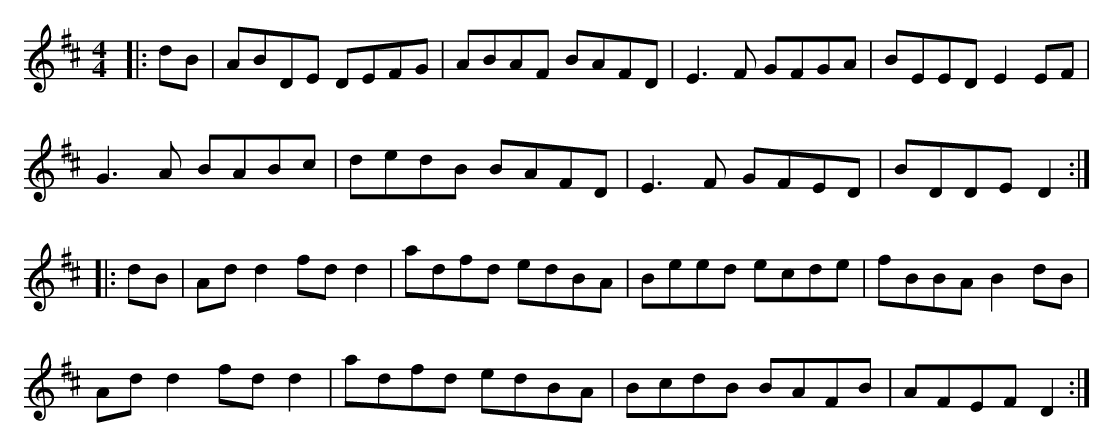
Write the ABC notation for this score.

X:1
M:4/4
K:D
|:dB|ABDE DEFG|ABAF BAFD|E3F GFGA|BEED E2EF|
G3A BABc|dedB BAFD|E3F GFED|BDDE D2:|
|:dB|Ad d2 fd d2|adfd edBA|Beed ecde|fBBA B2dB|
Ad d2 fd d2|adfd edBA|BcdB BAFB|AFEF D2:|
